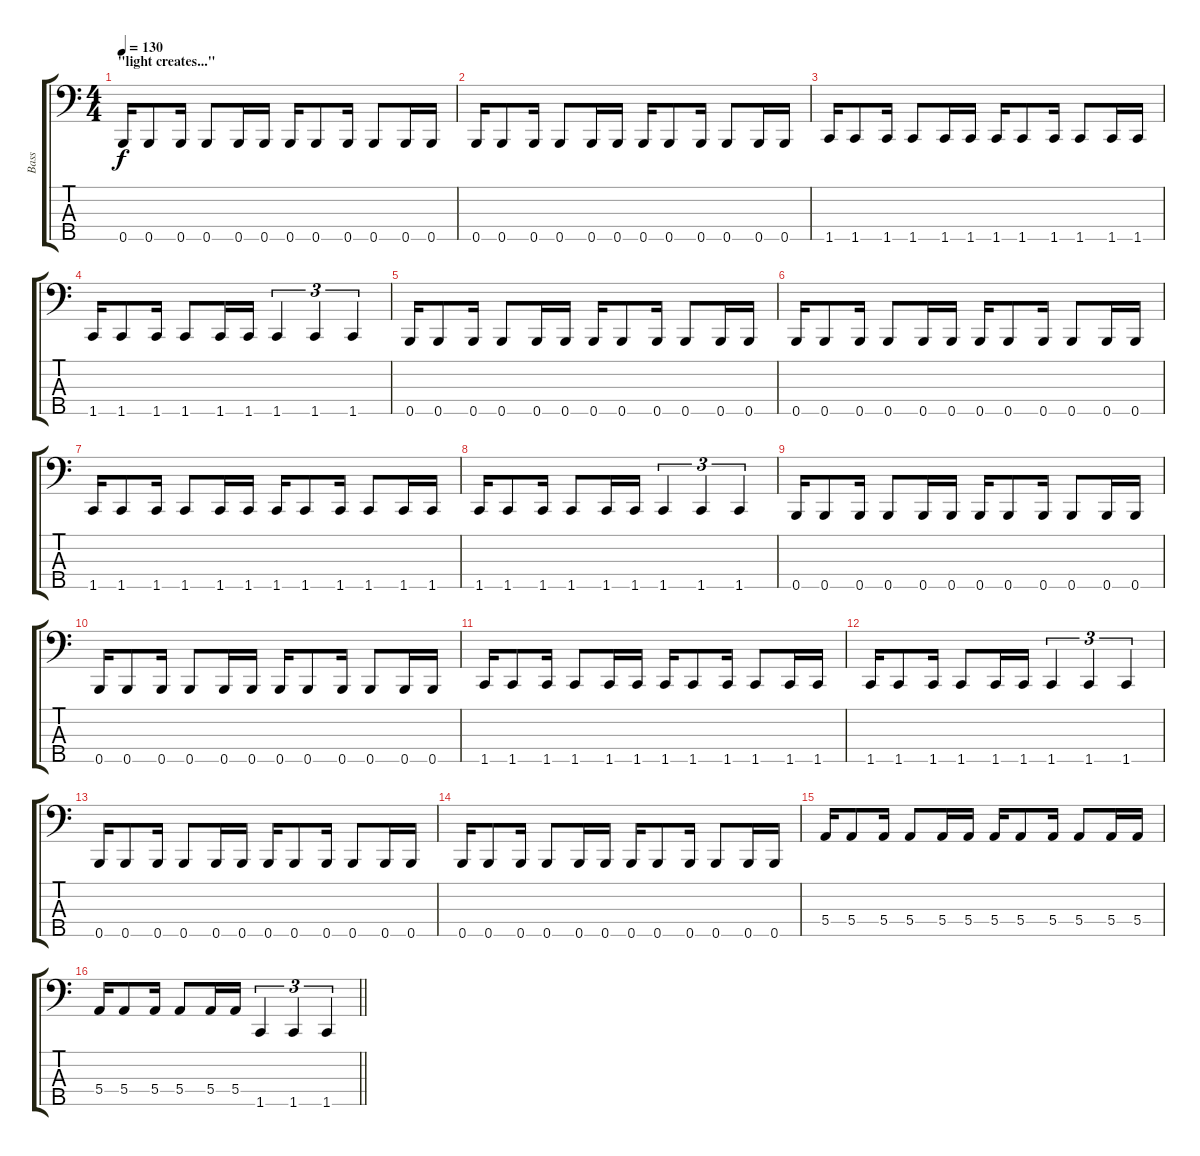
\track ("Bass" "Bass") {instrument electricbassfinger}
\staff {score tabs}
\tuning (G2 D2 A1 E1 B0) {hide}
\ts (4 4)
\section ("" "\"light creates...\"")
\tempo 130
\clef f4
\ks c
0.5.16{dy f} 0.5.8 0.5.16 0.5.8 0.5.16 0.5.16 0.5.16 0.5.8 0.5.16 0.5.8 0.5.16 0.5.16 |
0.5.16 0.5.8 0.5.16 0.5.8 0.5.16 0.5.16 0.5.16 0.5.8 0.5.16 0.5.8 0.5.16 0.5.16 |
1.5.16 1.5.8 1.5.16 1.5.8 1.5.16 1.5.16 1.5.16 1.5.8 1.5.16 1.5.8 1.5.16 1.5.16 |
1.5.16 1.5.8 1.5.16 1.5.8 1.5.16 1.5.16 1.5.4{tu (3 2)} 1.5.4{tu (3 2)} 1.5.4{tu (3 2)} |
0.5.16 0.5.8 0.5.16 0.5.8 0.5.16 0.5.16 0.5.16 0.5.8 0.5.16 0.5.8 0.5.16 0.5.16 |
0.5.16 0.5.8 0.5.16 0.5.8 0.5.16 0.5.16 0.5.16 0.5.8 0.5.16 0.5.8 0.5.16 0.5.16 |
1.5.16 1.5.8 1.5.16 1.5.8 1.5.16 1.5.16 1.5.16 1.5.8 1.5.16 1.5.8 1.5.16 1.5.16 |
1.5.16 1.5.8 1.5.16 1.5.8 1.5.16 1.5.16 1.5.4{tu (3 2)} 1.5.4{tu (3 2)} 1.5.4{tu (3 2)} |
0.5.16 0.5.8 0.5.16 0.5.8 0.5.16 0.5.16 0.5.16 0.5.8 0.5.16 0.5.8 0.5.16 0.5.16 |
0.5.16 0.5.8 0.5.16 0.5.8 0.5.16 0.5.16 0.5.16 0.5.8 0.5.16 0.5.8 0.5.16 0.5.16 |
1.5.16 1.5.8 1.5.16 1.5.8 1.5.16 1.5.16 1.5.16 1.5.8 1.5.16 1.5.8 1.5.16 1.5.16 |
1.5.16 1.5.8 1.5.16 1.5.8 1.5.16 1.5.16 1.5.4{tu (3 2)} 1.5.4{tu (3 2)} 1.5.4{tu (3 2)} |
0.5.16 0.5.8 0.5.16 0.5.8 0.5.16 0.5.16 0.5.16 0.5.8 0.5.16 0.5.8 0.5.16 0.5.16 |
0.5.16 0.5.8 0.5.16 0.5.8 0.5.16 0.5.16 0.5.16 0.5.8 0.5.16 0.5.8 0.5.16 0.5.16 |
5.4.16 5.4.8 5.4.16 5.4.8 5.4.16 5.4.16 5.4.16 5.4.8 5.4.16 5.4.8 5.4.16 5.4.16 |
\barLineRight lightlight
5.4.16 5.4.8 5.4.16 5.4.8 5.4.16 5.4.16 1.5.4{tu (3 2)} 1.5.4{tu (3 2)} 1.5.4{tu (3 2)}
